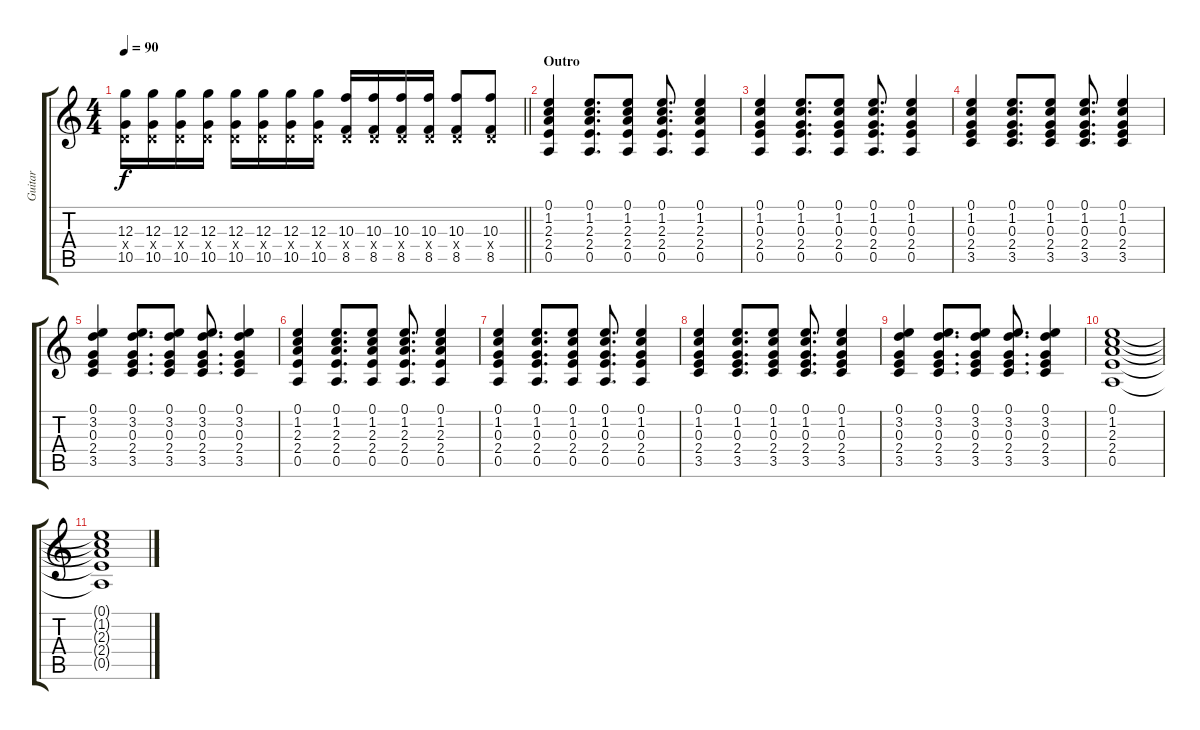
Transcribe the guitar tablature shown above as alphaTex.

\track ("Guitar" "Guitar") {instrument acousticguitarsteel}
\staff {score tabs}
\tuning (E4 B3 G3 D3 A2 E2) {hide}
\ts (4 4)
\tempo 90
\clef g2
\barLineRight lightlight
\ks c
(12.3 0.4{x} 10.5).16{dy f} (12.3 0.4{x} 10.5).16 (12.3 0.4{x} 10.5).16 (12.3 0.4{x} 10.5).16 (12.3 0.4{x} 10.5).16 (12.3 0.4{x} 10.5).16 (12.3 0.4{x} 10.5).16 (12.3 0.4{x} 10.5).16 (10.3 0.4{x} 8.5).16 (10.3 0.4{x} 8.5).16 (10.3 0.4{x} 8.5).16 (10.3 0.4{x} 8.5).16 (10.3 0.4{x} 8.5).8 (10.3 0.4{x} 8.5).8 |
\section ("" "Outro")
(0.1 1.2 2.3 2.4 0.5).4{volume 8 instrument acousticguitarsteel} (0.1 1.2 2.3 2.4 0.5).8{d} (0.1 1.2 2.3 2.4 0.5).8 (0.1 1.2 2.3 2.4 0.5).8{d} (0.1 1.2 2.3 2.4 0.5).4 |
(0.1 1.2 0.3 2.4 0.5).4 (0.1 1.2 0.3 2.4 0.5).8{d} (0.1 1.2 0.3 2.4 0.5).8 (0.1 1.2 0.3 2.4 0.5).8{d} (0.1 1.2 0.3 2.4 0.5).4 |
(0.1 1.2 0.3 2.4 3.5).4 (0.1 1.2 0.3 2.4 3.5).8{d} (0.1 1.2 0.3 2.4 3.5).8 (0.1 1.2 0.3 2.4 3.5).8{d} (0.1 1.2 0.3 2.4 3.5).4 |
(0.1 3.2 0.3 2.4 3.5).4 (0.1 3.2 0.3 2.4 3.5).8{d} (0.1 3.2 0.3 2.4 3.5).8 (0.1 3.2 0.3 2.4 3.5).8{d} (0.1 3.2 0.3 2.4 3.5).4 |
(0.1 1.2 2.3 2.4 0.5).4 (0.1 1.2 2.3 2.4 0.5).8{d} (0.1 1.2 2.3 2.4 0.5).8 (0.1 1.2 2.3 2.4 0.5).8{d} (0.1 1.2 2.3 2.4 0.5).4 |
(0.1 1.2 0.3 2.4 0.5).4 (0.1 1.2 0.3 2.4 0.5).8{d} (0.1 1.2 0.3 2.4 0.5).8 (0.1 1.2 0.3 2.4 0.5).8{d} (0.1 1.2 0.3 2.4 0.5).4 |
(0.1 1.2 0.3 2.4 3.5).4 (0.1 1.2 0.3 2.4 3.5).8{d} (0.1 1.2 0.3 2.4 3.5).8 (0.1 1.2 0.3 2.4 3.5).8{d} (0.1 1.2 0.3 2.4 3.5).4 |
(0.1 3.2 0.3 2.4 3.5).4 (0.1 3.2 0.3 2.4 3.5).8{d} (0.1 3.2 0.3 2.4 3.5).8 (0.1 3.2 0.3 2.4 3.5).8{d} (0.1 3.2 0.3 2.4 3.5).4 |
(0.1 1.2 2.3 2.4 0.5).1 |
(0.1{t} 1.2{t} 2.3{t} 2.4{t} 0.5{t}).1
